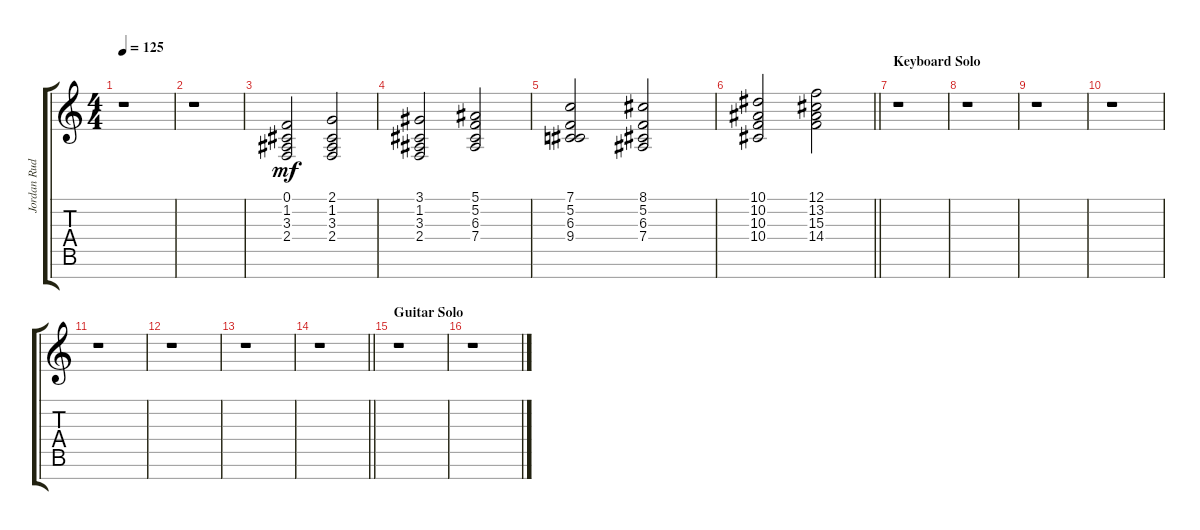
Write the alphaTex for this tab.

\track ("Jordan Rudess Solo" "Jordan Rud") {instrument acousticgrandpiano}
\staff {score tabs}
\tuning (F4 C4 G3 Eb3 Bb2 F2 C2) {hide}
\ts (4 4)
\tempo 125
\clef g2
\ks c
r.1{dy mf} |
r.1 |
(0.1 1.2 3.3 2.4).2 (2.1 1.2 3.3 2.4).2 |
(3.1 1.2 3.3 2.4).2 (5.1 5.2 6.3 7.4).2 |
(7.1 5.2 6.3 9.4).2 (8.1 5.2 6.3 7.4).2 |
\barLineRight lightlight
(10.1 10.2 10.3 10.4).2 (12.1 13.2 15.3 14.4).2 |
\section ("" "Keyboard Solo")
r.1 |
r.1 |
r.1 |
r.1 |
r.1 |
r.1 |
r.1 |
\barLineRight lightlight
r.1 |
\section ("" "Guitar Solo")
r.1 |
r.1
